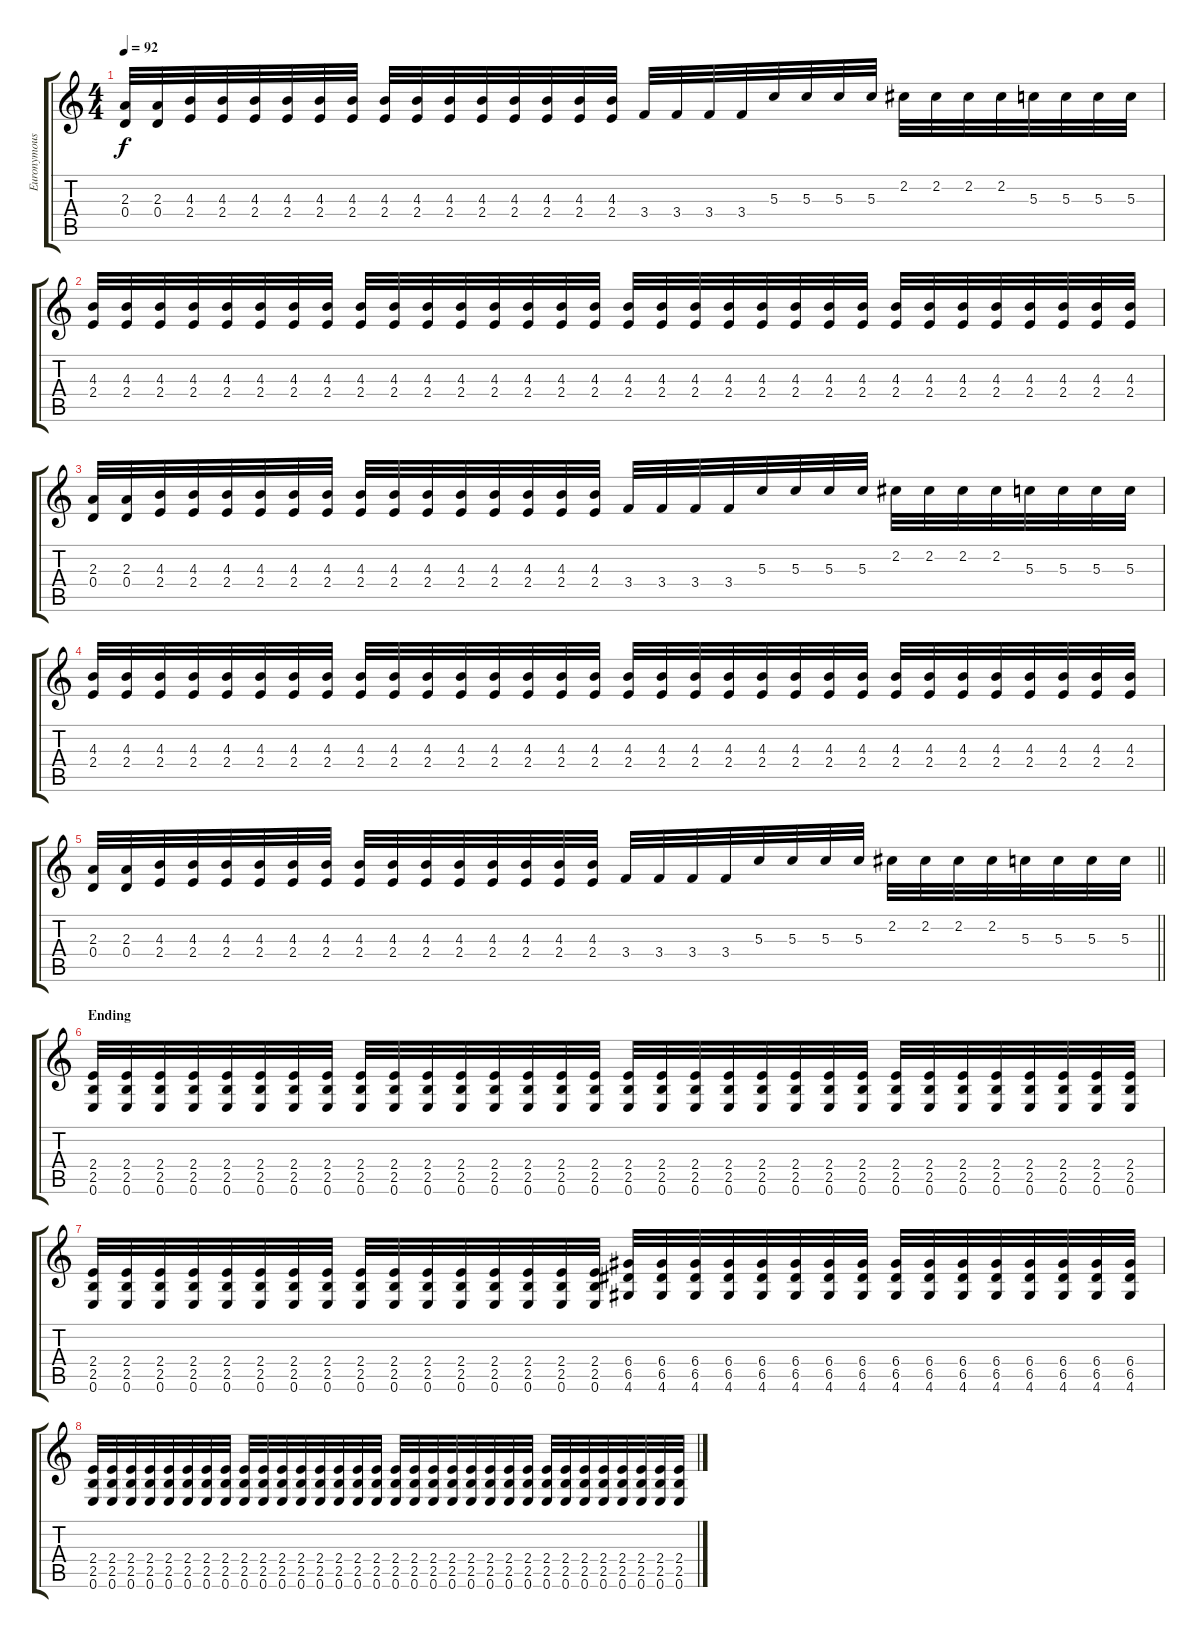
\track ("Euronymous Lead" "Euronymous") {instrument distortionguitar}
\staff {score tabs}
\tuning (E4 B3 G3 D3 A2 E2) {hide}
\ts (4 4)
\tempo 92
\clef g2
\ks c
(2.3 0.4).32{dy f} (2.3 0.4).32 (4.3 2.4).32 (4.3 2.4).32 (4.3 2.4).32 (4.3 2.4).32 (4.3 2.4).32 (4.3 2.4).32 (4.3 2.4).32 (4.3 2.4).32 (4.3 2.4).32 (4.3 2.4).32 (4.3 2.4).32 (4.3 2.4).32 (4.3 2.4).32 (4.3 2.4).32 3.4.32 3.4.32 3.4.32 3.4.32 5.3.32 5.3.32 5.3.32 5.3.32 2.2.32 2.2.32 2.2.32 2.2.32 5.3.32 5.3.32 5.3.32 5.3.32 |
(4.3 2.4).32 (4.3 2.4).32 (4.3 2.4).32 (4.3 2.4).32 (4.3 2.4).32 (4.3 2.4).32 (4.3 2.4).32 (4.3 2.4).32 (4.3 2.4).32 (4.3 2.4).32 (4.3 2.4).32 (4.3 2.4).32 (4.3 2.4).32 (4.3 2.4).32 (4.3 2.4).32 (4.3 2.4).32 (4.3 2.4).32 (4.3 2.4).32 (4.3 2.4).32 (4.3 2.4).32 (4.3 2.4).32 (4.3 2.4).32 (4.3 2.4).32 (4.3 2.4).32 (4.3 2.4).32 (4.3 2.4).32 (4.3 2.4).32 (4.3 2.4).32 (4.3 2.4).32 (4.3 2.4).32 (4.3 2.4).32 (4.3 2.4).32 |
(2.3 0.4).32 (2.3 0.4).32 (4.3 2.4).32 (4.3 2.4).32 (4.3 2.4).32 (4.3 2.4).32 (4.3 2.4).32 (4.3 2.4).32 (4.3 2.4).32 (4.3 2.4).32 (4.3 2.4).32 (4.3 2.4).32 (4.3 2.4).32 (4.3 2.4).32 (4.3 2.4).32 (4.3 2.4).32 3.4.32 3.4.32 3.4.32 3.4.32 5.3.32 5.3.32 5.3.32 5.3.32 2.2.32 2.2.32 2.2.32 2.2.32 5.3.32 5.3.32 5.3.32 5.3.32 |
(4.3 2.4).32 (4.3 2.4).32 (4.3 2.4).32 (4.3 2.4).32 (4.3 2.4).32 (4.3 2.4).32 (4.3 2.4).32 (4.3 2.4).32 (4.3 2.4).32 (4.3 2.4).32 (4.3 2.4).32 (4.3 2.4).32 (4.3 2.4).32 (4.3 2.4).32 (4.3 2.4).32 (4.3 2.4).32 (4.3 2.4).32 (4.3 2.4).32 (4.3 2.4).32 (4.3 2.4).32 (4.3 2.4).32 (4.3 2.4).32 (4.3 2.4).32 (4.3 2.4).32 (4.3 2.4).32 (4.3 2.4).32 (4.3 2.4).32 (4.3 2.4).32 (4.3 2.4).32 (4.3 2.4).32 (4.3 2.4).32 (4.3 2.4).32 |
\barLineRight lightlight
(2.3 0.4).32 (2.3 0.4).32 (4.3 2.4).32 (4.3 2.4).32 (4.3 2.4).32 (4.3 2.4).32 (4.3 2.4).32 (4.3 2.4).32 (4.3 2.4).32 (4.3 2.4).32 (4.3 2.4).32 (4.3 2.4).32 (4.3 2.4).32 (4.3 2.4).32 (4.3 2.4).32 (4.3 2.4).32 3.4.32 3.4.32 3.4.32 3.4.32 5.3.32 5.3.32 5.3.32 5.3.32 2.2.32 2.2.32 2.2.32 2.2.32 5.3.32 5.3.32 5.3.32 5.3.32 |
\section ("" "Ending")
(2.4 2.5 0.6).32 (2.4 2.5 0.6).32 (2.4 2.5 0.6).32 (2.4 2.5 0.6).32 (2.4 2.5 0.6).32 (2.4 2.5 0.6).32 (2.4 2.5 0.6).32 (2.4 2.5 0.6).32 (2.4 2.5 0.6).32 (2.4 2.5 0.6).32 (2.4 2.5 0.6).32 (2.4 2.5 0.6).32 (2.4 2.5 0.6).32 (2.4 2.5 0.6).32 (2.4 2.5 0.6).32 (2.4 2.5 0.6).32 (2.4 2.5 0.6).32 (2.4 2.5 0.6).32 (2.4 2.5 0.6).32 (2.4 2.5 0.6).32 (2.4 2.5 0.6).32 (2.4 2.5 0.6).32 (2.4 2.5 0.6).32 (2.4 2.5 0.6).32 (2.4 2.5 0.6).32 (2.4 2.5 0.6).32 (2.4 2.5 0.6).32 (2.4 2.5 0.6).32 (2.4 2.5 0.6).32 (2.4 2.5 0.6).32 (2.4 2.5 0.6).32 (2.4 2.5 0.6).32 |
(2.4 2.5 0.6).32 (2.4 2.5 0.6).32 (2.4 2.5 0.6).32 (2.4 2.5 0.6).32 (2.4 2.5 0.6).32 (2.4 2.5 0.6).32 (2.4 2.5 0.6).32 (2.4 2.5 0.6).32 (2.4 2.5 0.6).32 (2.4 2.5 0.6).32 (2.4 2.5 0.6).32 (2.4 2.5 0.6).32 (2.4 2.5 0.6).32 (2.4 2.5 0.6).32 (2.4 2.5 0.6).32 (2.4 2.5 0.6).32 (6.4 6.5 4.6).32 (6.4 6.5 4.6).32 (6.4 6.5 4.6).32 (6.4 6.5 4.6).32 (6.4 6.5 4.6).32 (6.4 6.5 4.6).32 (6.4 6.5 4.6).32 (6.4 6.5 4.6).32 (6.4 6.5 4.6).32 (6.4 6.5 4.6).32 (6.4 6.5 4.6).32 (6.4 6.5 4.6).32 (6.4 6.5 4.6).32 (6.4 6.5 4.6).32 (6.4 6.5 4.6).32 (6.4 6.5 4.6).32 |
(2.4 2.5 0.6).32 (2.4 2.5 0.6).32 (2.4 2.5 0.6).32 (2.4 2.5 0.6).32 (2.4 2.5 0.6).32 (2.4 2.5 0.6).32 (2.4 2.5 0.6).32 (2.4 2.5 0.6).32 (2.4 2.5 0.6).32 (2.4 2.5 0.6).32 (2.4 2.5 0.6).32 (2.4 2.5 0.6).32 (2.4 2.5 0.6).32 (2.4 2.5 0.6).32 (2.4 2.5 0.6).32 (2.4 2.5 0.6).32 (2.4 2.5 0.6).32 (2.4 2.5 0.6).32 (2.4 2.5 0.6).32 (2.4 2.5 0.6).32 (2.4 2.5 0.6).32 (2.4 2.5 0.6).32 (2.4 2.5 0.6).32 (2.4 2.5 0.6).32 (2.4 2.5 0.6).32 (2.4 2.5 0.6).32 (2.4 2.5 0.6).32 (2.4 2.5 0.6).32 (2.4 2.5 0.6).32 (2.4 2.5 0.6).32 (2.4 2.5 0.6).32 (2.4 2.5 0.6).32
